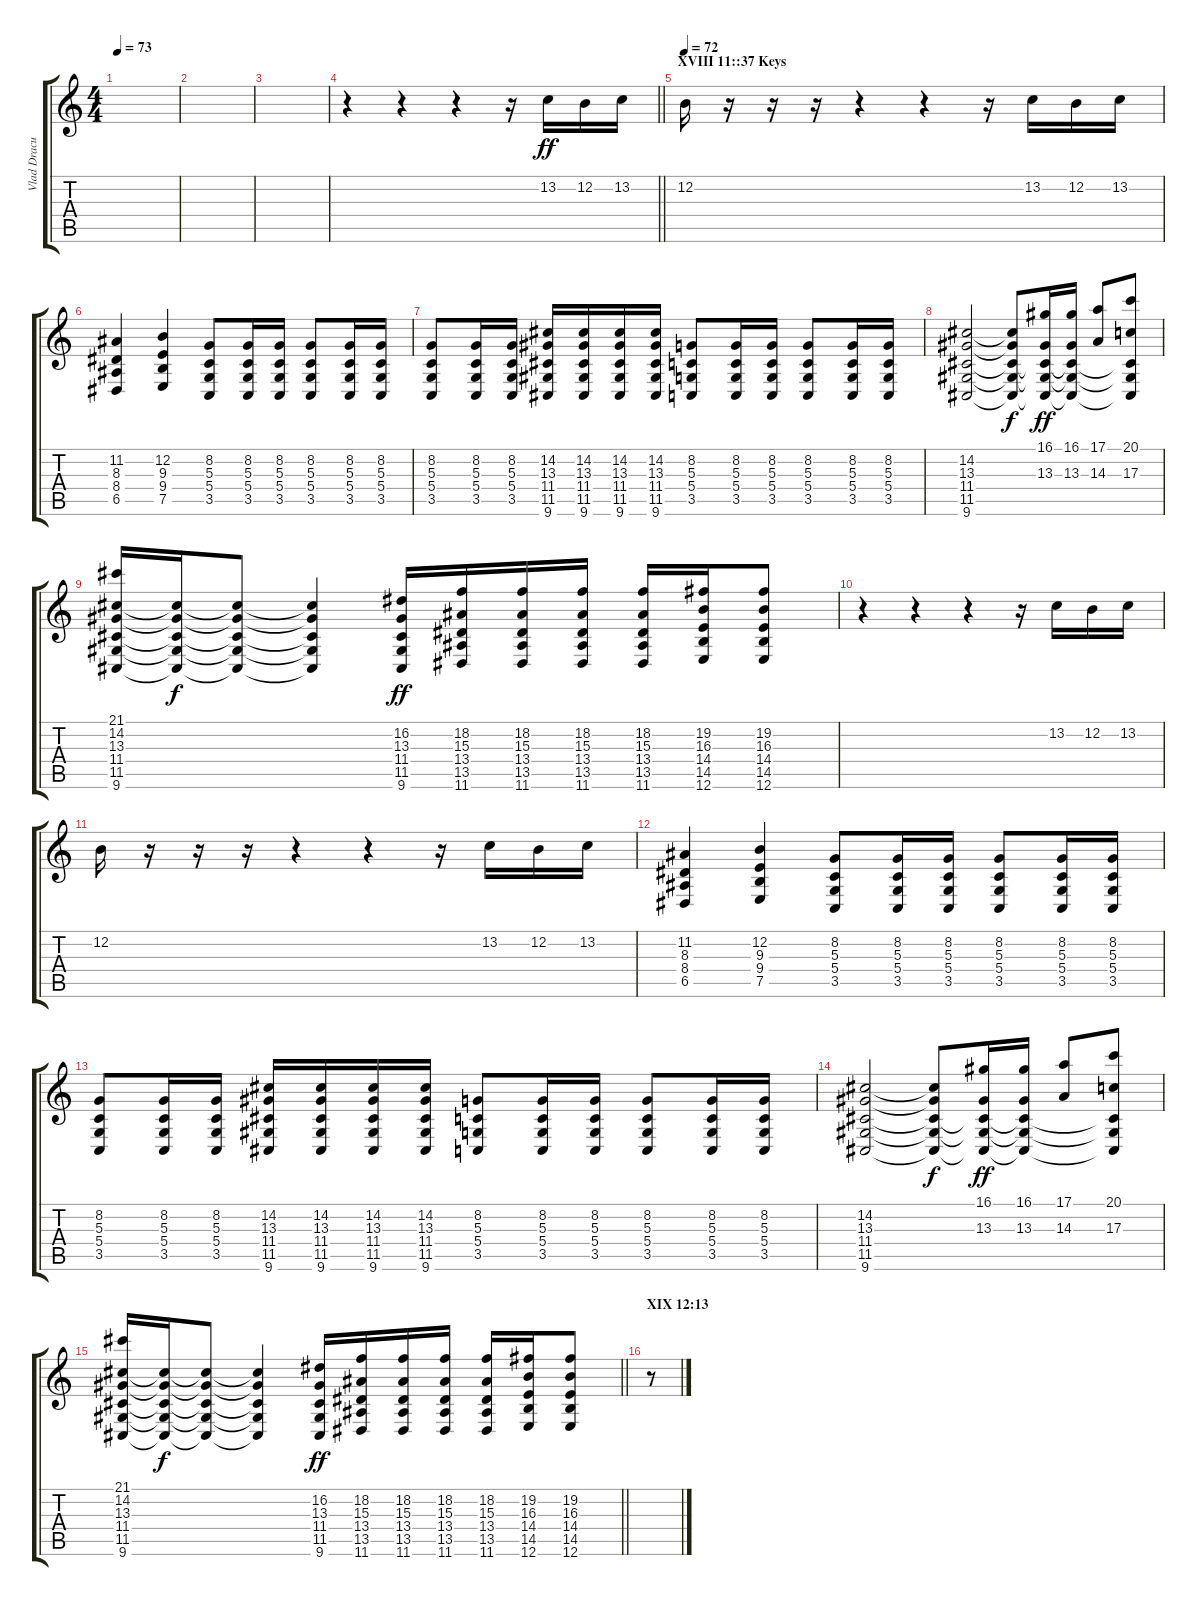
\track ("Vlad Dracul / Marcel \"Vampallens\"" "Vlad Dracu") {instrument stringensemble1}
\staff {score tabs}
\tuning (E4 B3 G3 D3 A2 E2) {hide}
\ts (4 4)
\tempo 73
\clef g2
\ks c
|
|
|
\barLineRight lightlight
r.4 r.4 r.4 r.16 13.2.16{dy ff} 12.2.16 13.2.16 |
\section ("" "XVIII 11::37 Keys")
\tempo 72
12.2.16 r.16 r.16 r.16 r.4 r.4 r.16 13.2.16 12.2.16 13.2.16 |
(11.2 8.3 8.4 6.5).4 (12.2 9.3 9.4 7.5).4 (8.2 5.3 5.4 3.5).8 (8.2 5.3 5.4 3.5).16 (8.2 5.3 5.4 3.5).16 (8.2 5.3 5.4 3.5).8 (8.2 5.3 5.4 3.5).16 (8.2 5.3 5.4 3.5).16 |
(8.2 5.3 5.4 3.5).8 (8.2 5.3 5.4 3.5).16 (8.2 5.3 5.4 3.5).16 (14.2 13.3 11.4 11.5 9.6).16 (14.2 13.3 11.4 11.5 9.6).16 (14.2 13.3 11.4 11.5 9.6).16 (14.2 13.3 11.4 11.5 9.6).16 (8.2 5.3 5.4 3.5).8 (8.2 5.3 5.4 3.5).16 (8.2 5.3 5.4 3.5).16 (8.2 5.3 5.4 3.5).8 (8.2 5.3 5.4 3.5).16 (8.2 5.3 5.4 3.5).16 |
(14.2 13.3 11.4 11.5 9.6).2 (14.2{t} 13.3{t} 11.4{t} 11.5{t} 9.6{t}).8{dy f} (16.1 13.3 11.4{t} 11.5{t} 9.6{t}).16{dy ff} (16.1 13.3 11.4{t} 11.5{t} 9.6{t}).16 (17.1 14.3).8 (20.1 17.3 11.4{t} 11.5{t} 9.6{t}).8 |
(21.1 14.2 13.3 11.4 11.5 9.6).16 (14.2{t} 13.3{t} 11.4{t} 11.5{t} 9.6{t}).16{dy f} (14.2{t} 13.3{t} 11.4{t} 11.5{t} 9.6{t}).8 (14.2{t} 13.3{t} 11.4{t} 11.5{t} 9.6{t}).4 (16.2 13.3 11.4 11.5 9.6).16{dy ff} (18.2 15.3 13.4 13.5 11.6).16 (18.2 15.3 13.4 13.5 11.6).16 (18.2 15.3 13.4 13.5 11.6).16 (18.2 15.3 13.4 13.5 11.6).16 (19.2 16.3 14.4 14.5 12.6).16 (19.2 16.3 14.4 14.5 12.6).8 |
r.4 r.4 r.4 r.16 13.2.16 12.2.16 13.2.16 |
12.2.16 r.16 r.16 r.16 r.4 r.4 r.16 13.2.16 12.2.16 13.2.16 |
(11.2 8.3 8.4 6.5).4 (12.2 9.3 9.4 7.5).4 (8.2 5.3 5.4 3.5).8 (8.2 5.3 5.4 3.5).16 (8.2 5.3 5.4 3.5).16 (8.2 5.3 5.4 3.5).8 (8.2 5.3 5.4 3.5).16 (8.2 5.3 5.4 3.5).16 |
(8.2 5.3 5.4 3.5).8 (8.2 5.3 5.4 3.5).16 (8.2 5.3 5.4 3.5).16 (14.2 13.3 11.4 11.5 9.6).16 (14.2 13.3 11.4 11.5 9.6).16 (14.2 13.3 11.4 11.5 9.6).16 (14.2 13.3 11.4 11.5 9.6).16 (8.2 5.3 5.4 3.5).8 (8.2 5.3 5.4 3.5).16 (8.2 5.3 5.4 3.5).16 (8.2 5.3 5.4 3.5).8 (8.2 5.3 5.4 3.5).16 (8.2 5.3 5.4 3.5).16 |
(14.2 13.3 11.4 11.5 9.6).2 (14.2{t} 13.3{t} 11.4{t} 11.5{t} 9.6{t}).8{dy f} (16.1 13.3 11.4{t} 11.5{t} 9.6{t}).16{dy ff} (16.1 13.3 11.4{t} 11.5{t} 9.6{t}).16 (17.1 14.3).8 (20.1 17.3 11.4{t} 11.5{t} 9.6{t}).8 |
\barLineRight lightlight
(21.1 14.2 13.3 11.4 11.5 9.6).16 (14.2{t} 13.3{t} 11.4{t} 11.5{t} 9.6{t}).16{dy f} (14.2{t} 13.3{t} 11.4{t} 11.5{t} 9.6{t}).8 (14.2{t} 13.3{t} 11.4{t} 11.5{t} 9.6{t}).4 (16.2 13.3 11.4 11.5 9.6).16{dy ff} (18.2 15.3 13.4 13.5 11.6).16 (18.2 15.3 13.4 13.5 11.6).16 (18.2 15.3 13.4 13.5 11.6).16 (18.2 15.3 13.4 13.5 11.6).16 (19.2 16.3 14.4 14.5 12.6).16 (19.2 16.3 14.4 14.5 12.6).8 |
\section ("" "XIX 12:13")
r.8
